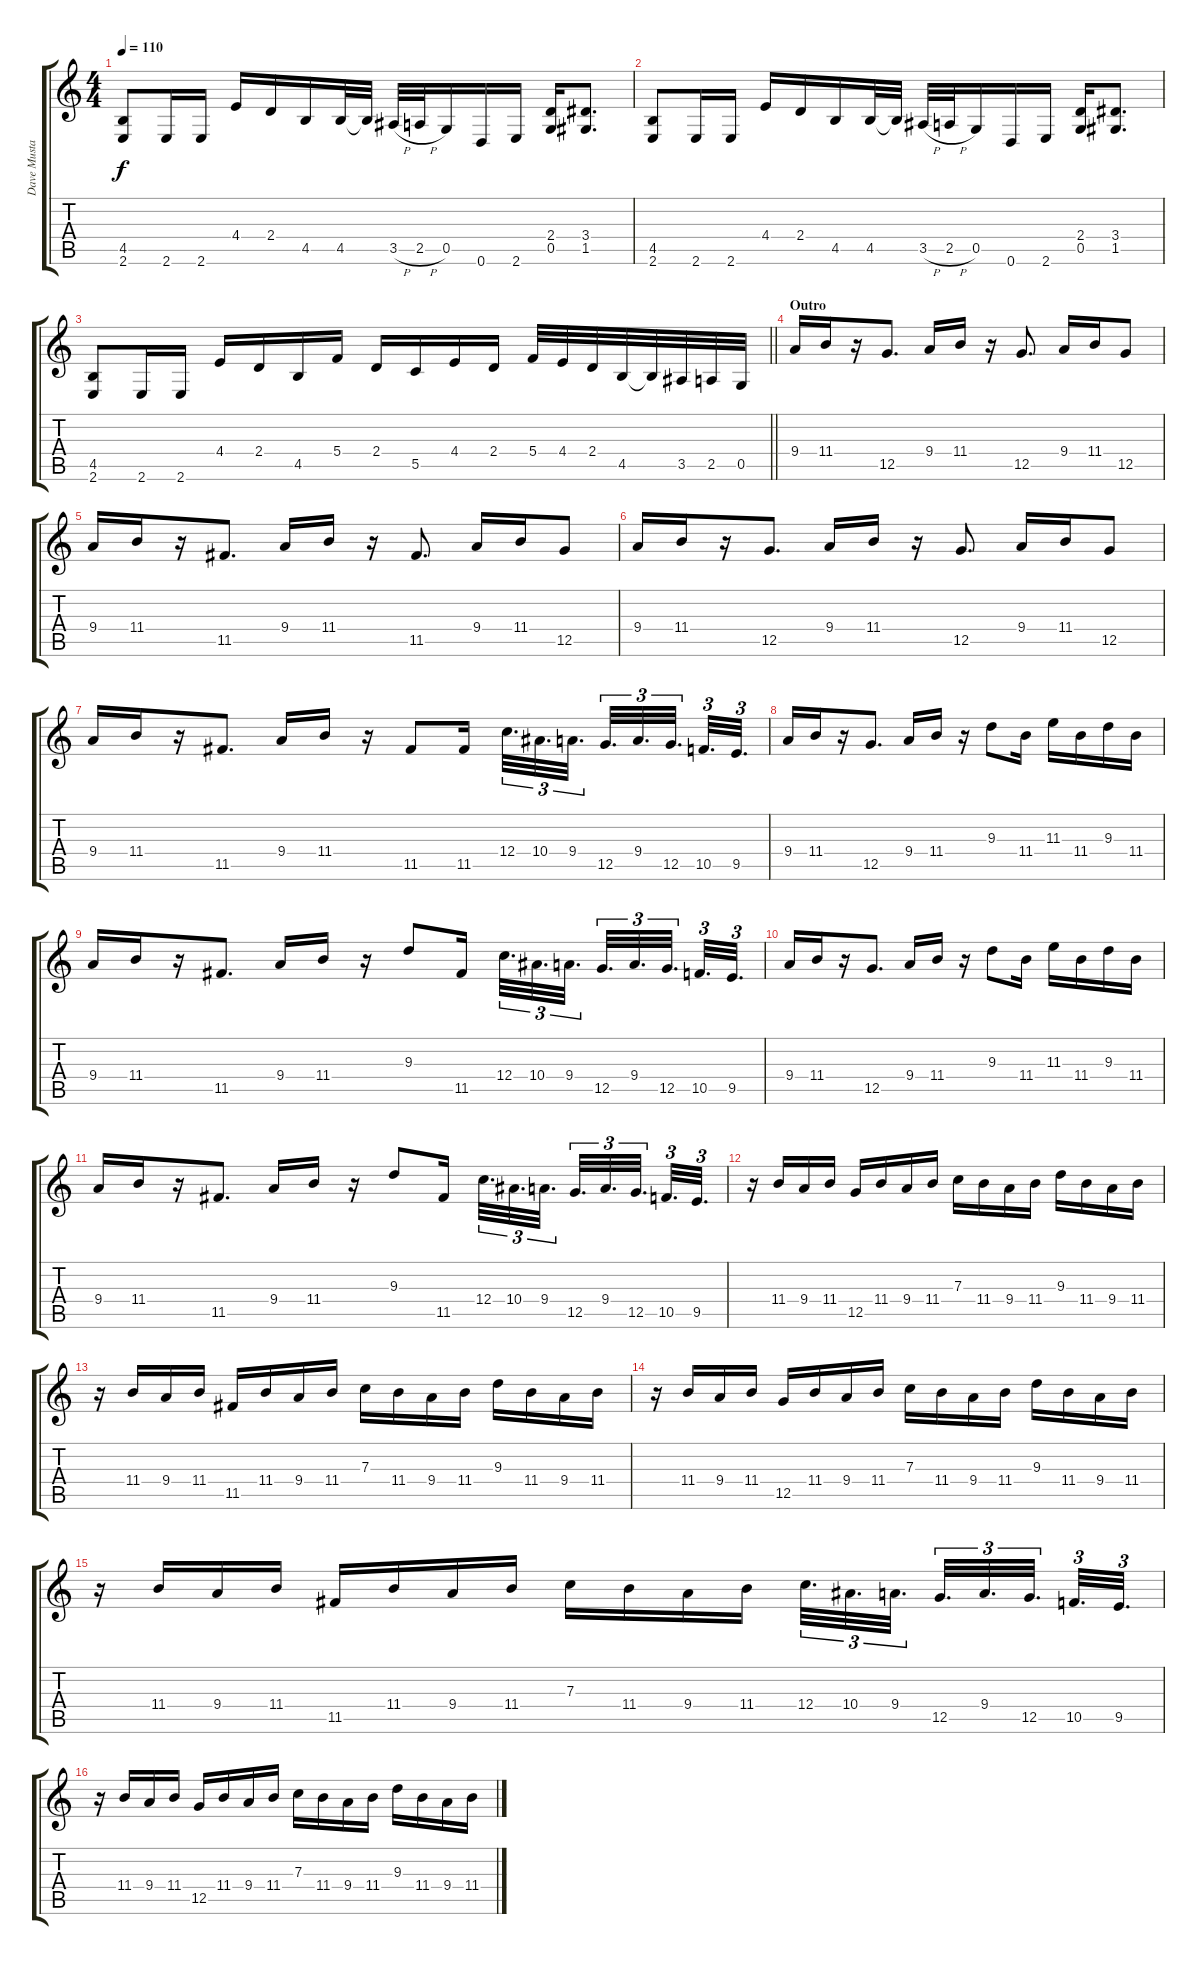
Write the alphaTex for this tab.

\track ("Dave Mustaine" "Dave Musta") {instrument distortionguitar}
\staff {score tabs}
\tuning (D4 A3 F3 C3 G2 D2) {hide}
\ts (4 4)
\tempo 110
\clef g2
\ks c
(4.5 2.6).8{dy f} 2.6.16 2.6.16 4.4.16 2.4.16 4.5.16 4.5.32 4.5{t}.32 3.5{h}.32 2.5{h}.32 0.5.16 0.6.16 2.6.16 (2.4 0.5).16 (3.4 1.5).8{d} |
(4.5 2.6).8 2.6.16 2.6.16 4.4.16 2.4.16 4.5.16 4.5.32 4.5{t}.32 3.5{h}.32 2.5{h}.32 0.5.16 0.6.16 2.6.16 (2.4 0.5).16 (3.4 1.5).8{d} |
\barLineRight lightlight
(4.5 2.6).8 2.6.16 2.6.16 4.4.16 2.4.16 4.5.16 5.4.16 2.4.16 5.5.16 4.4.16 2.4.16 5.4.32 4.4.32 2.4.32 4.5.32 4.5{t}.32 3.5.32 2.5.32 0.5.32 |
\section ("" "Outro")
9.4.16 11.4.16 r.16 12.5.8{d} 9.4.16 11.4.16 r.16 12.5.8{d} 9.4.16 11.4.16 12.5.8 |
9.4.16 11.4.16 r.16 11.5.8{d} 9.4.16 11.4.16 r.16 11.5.8{d} 9.4.16 11.4.16 12.5.8 |
9.4.16 11.4.16 r.16 12.5.8{d} 9.4.16 11.4.16 r.16 12.5.8{d} 9.4.16 11.4.16 12.5.8 |
9.4.16 11.4.16 r.16 11.5.8{d} 9.4.16 11.4.16 r.16 11.5.8 11.5.16 12.4.32{d tu (3 2)} 10.4.32{d tu (3 2)} 9.4.32{d tu (3 2)} 12.5.32{d tu (3 2)} 9.4.32{d tu (3 2)} 12.5.32{d tu (3 2)} 10.5.32{d tu (3 2)} 9.5.32{d tu (3 2)} |
9.4.16 11.4.16 r.16 12.5.8{d} 9.4.16 11.4.16 r.16 9.3.8 11.4.16 11.3.16 11.4.16 9.3.16 11.4.16 |
9.4.16 11.4.16 r.16 11.5.8{d} 9.4.16 11.4.16 r.16 9.3.8 11.5.16 12.4.32{d tu (3 2)} 10.4.32{d tu (3 2)} 9.4.32{d tu (3 2)} 12.5.32{d tu (3 2)} 9.4.32{d tu (3 2)} 12.5.32{d tu (3 2)} 10.5.32{d tu (3 2)} 9.5.32{d tu (3 2)} |
9.4.16 11.4.16 r.16 12.5.8{d} 9.4.16 11.4.16 r.16 9.3.8 11.4.16 11.3.16 11.4.16 9.3.16 11.4.16 |
9.4.16 11.4.16 r.16 11.5.8{d} 9.4.16 11.4.16 r.16 9.3.8 11.5.16 12.4.32{d tu (3 2)} 10.4.32{d tu (3 2)} 9.4.32{d tu (3 2)} 12.5.32{d tu (3 2)} 9.4.32{d tu (3 2)} 12.5.32{d tu (3 2)} 10.5.32{d tu (3 2)} 9.5.32{d tu (3 2)} |
r.16 11.4.16 9.4.16 11.4.16 12.5.16 11.4.16 9.4.16 11.4.16 7.3.16 11.4.16 9.4.16 11.4.16 9.3.16 11.4.16 9.4.16 11.4.16 |
r.16 11.4.16 9.4.16 11.4.16 11.5.16 11.4.16 9.4.16 11.4.16 7.3.16 11.4.16 9.4.16 11.4.16 9.3.16 11.4.16 9.4.16 11.4.16 |
r.16 11.4.16 9.4.16 11.4.16 12.5.16 11.4.16 9.4.16 11.4.16 7.3.16 11.4.16 9.4.16 11.4.16 9.3.16 11.4.16 9.4.16 11.4.16 |
r.16 11.4.16 9.4.16 11.4.16 11.5.16 11.4.16 9.4.16 11.4.16 7.3.16 11.4.16 9.4.16 11.4.16 12.4.32{d tu (3 2)} 10.4.32{d tu (3 2)} 9.4.32{d tu (3 2)} 12.5.32{d tu (3 2)} 9.4.32{d tu (3 2)} 12.5.32{d tu (3 2)} 10.5.32{d tu (3 2)} 9.5.32{d tu (3 2)} |
r.16 11.4.16 9.4.16 11.4.16 12.5.16 11.4.16 9.4.16 11.4.16 7.3.16 11.4.16 9.4.16 11.4.16 9.3.16 11.4.16 9.4.16 11.4.16
